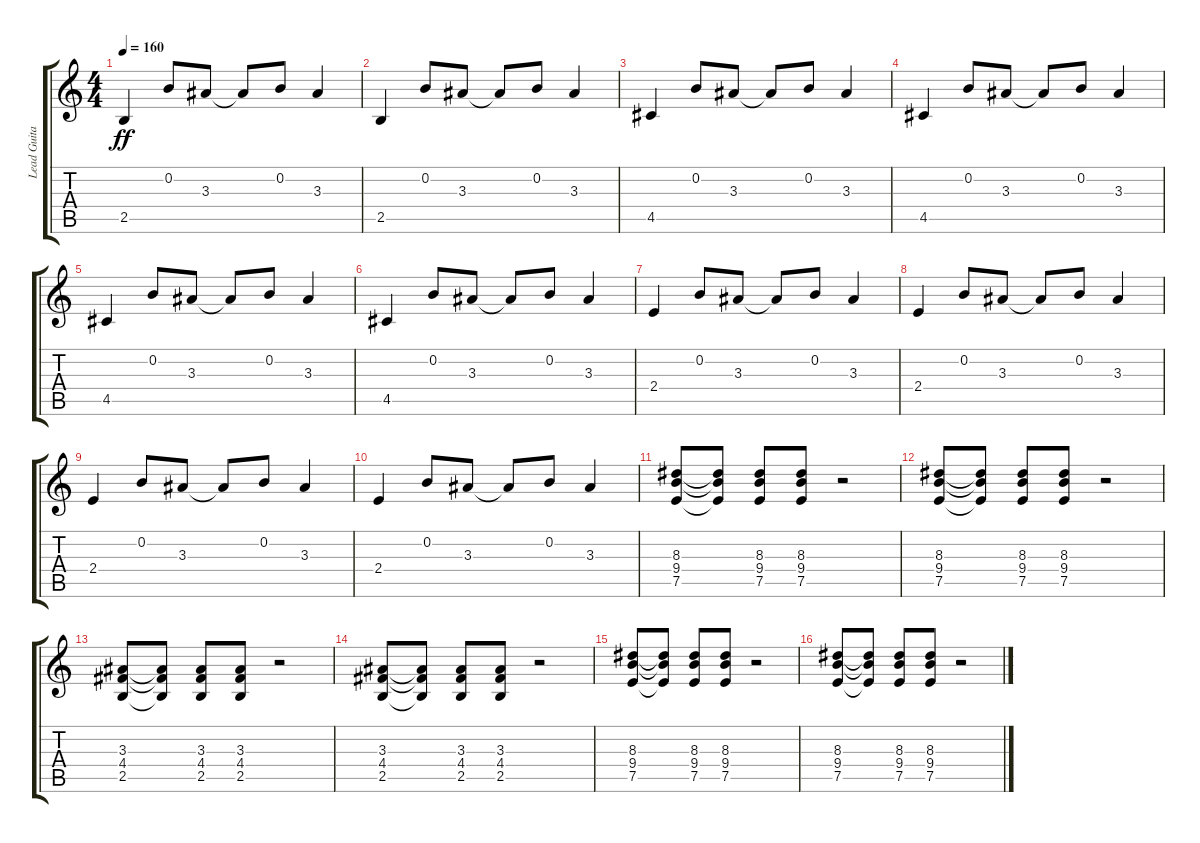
\track ("Lead Guitar" "Lead Guita") {instrument electricguitarmuted}
\staff {score tabs}
\tuning (E4 B3 G3 D3 A2 E2) {hide}
\ts (4 4)
\tempo 160
\clef g2
\ks c
2.5.4{dy ff} 0.2.8 3.3.8 3.3{t}.8 0.2.8 3.3.4 |
2.5.4 0.2.8 3.3.8 3.3{t}.8 0.2.8 3.3.4 |
4.5.4 0.2.8 3.3.8 3.3{t}.8 0.2.8 3.3.4 |
4.5.4 0.2.8 3.3.8 3.3{t}.8 0.2.8 3.3.4 |
4.5.4 0.2.8 3.3.8 3.3{t}.8 0.2.8 3.3.4 |
4.5.4 0.2.8 3.3.8 3.3{t}.8 0.2.8 3.3.4 |
2.4.4 0.2.8 3.3.8 3.3{t}.8 0.2.8 3.3.4 |
2.4.4 0.2.8 3.3.8 3.3{t}.8 0.2.8 3.3.4 |
2.4.4 0.2.8 3.3.8 3.3{t}.8 0.2.8 3.3.4 |
2.4.4 0.2.8 3.3.8 3.3{t}.8 0.2.8 3.3.4 |
(8.3 9.4 7.5).8 (8.3{t} 9.4{t} 7.5{t}).8 (8.3 9.4 7.5).8 (8.3 9.4 7.5).8 r.2 |
(8.3 9.4 7.5).8 (8.3{t} 9.4{t} 7.5{t}).8 (8.3 9.4 7.5).8 (8.3 9.4 7.5).8 r.2 |
(3.3 4.4 2.5).8 (3.3{t} 4.4{t} 2.5{t}).8 (3.3 4.4 2.5).8 (3.3 4.4 2.5).8 r.2 |
(3.3 4.4 2.5).8 (3.3{t} 4.4{t} 2.5{t}).8 (3.3 4.4 2.5).8 (3.3 4.4 2.5).8 r.2 |
(8.3 9.4 7.5).8 (8.3{t} 9.4{t} 7.5{t}).8 (8.3 9.4 7.5).8 (8.3 9.4 7.5).8 r.2 |
(8.3 9.4 7.5).8 (8.3{t} 9.4{t} 7.5{t}).8 (8.3 9.4 7.5).8 (8.3 9.4 7.5).8 r.2
